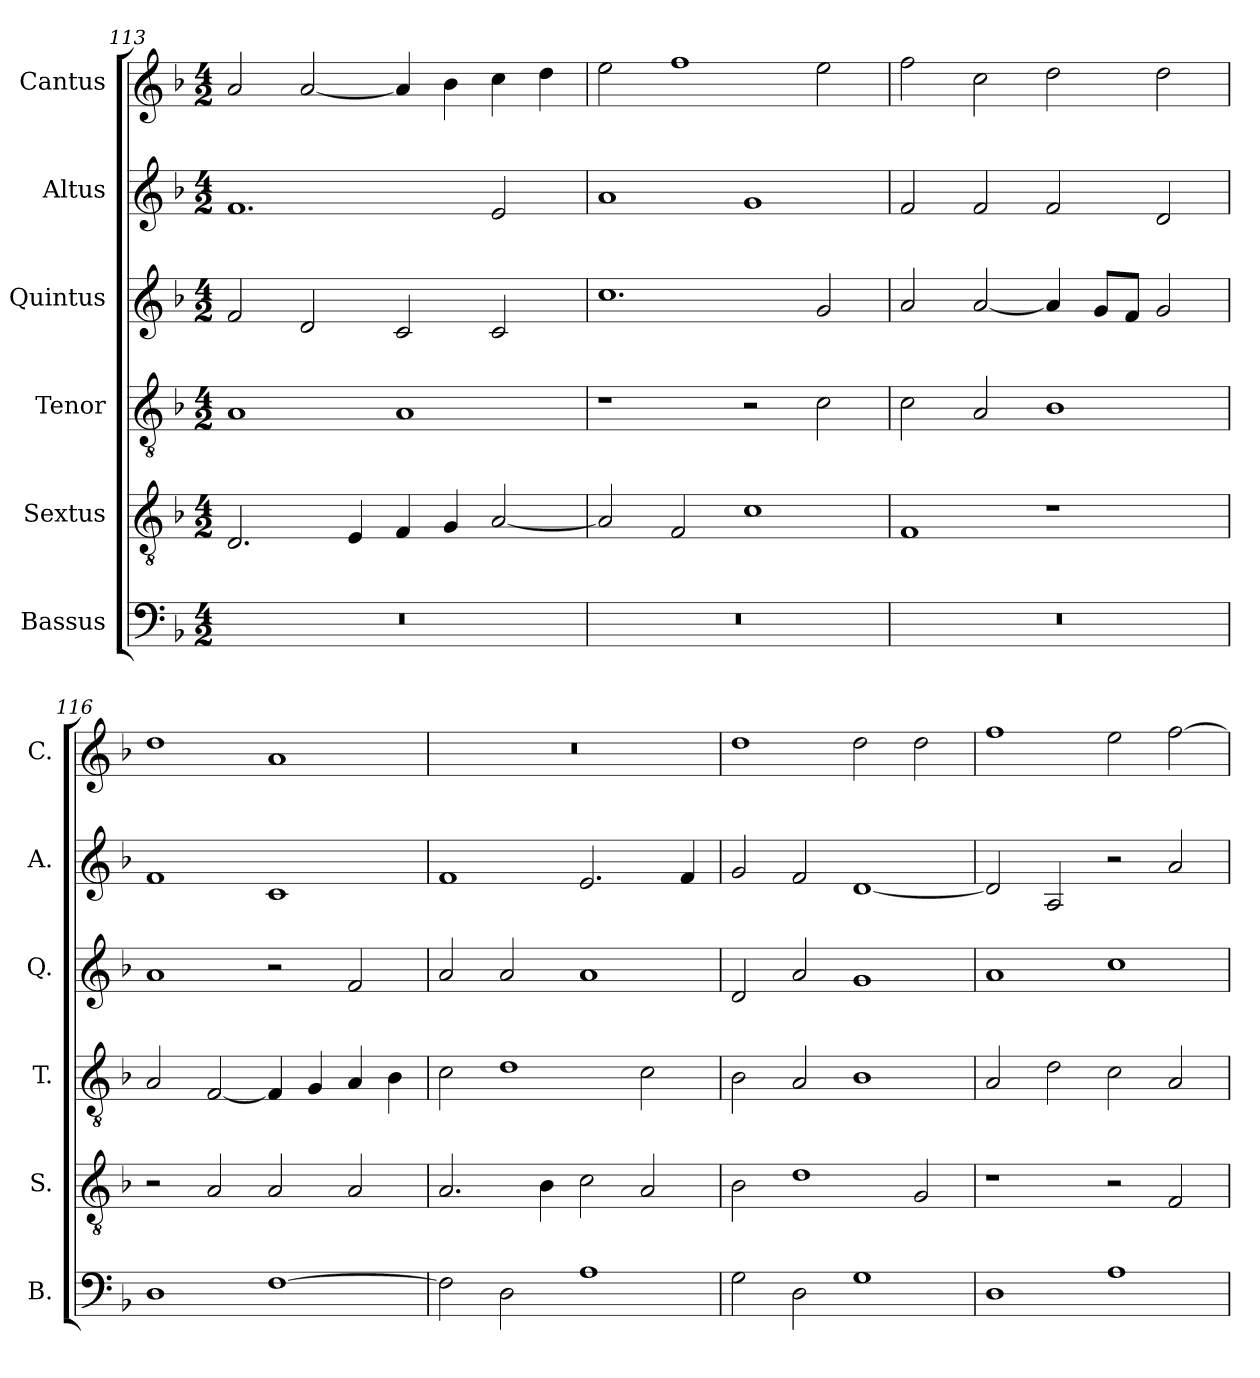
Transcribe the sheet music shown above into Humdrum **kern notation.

**kern	**kern	**kern	**kern	**kern	**kern
*part6	*part5	*part4	*part3	*part2	*part1
*staff6	*staff5	*staff4	*staff3	*staff2	*staff1
*I"Bassus	*I"Sextus	*I"Tenor	*I"Quintus	*I"Altus	*I"Cantus
*I'B.	*I'S.	*I'T.	*I'Q.	*I'A.	*I'C.
*clefF4	*clefGv2	*clefGv2	*clefG2	*clefG2	*clefG2
*k[b-]	*k[b-]	*k[b-]	*k[b-]	*k[b-]	*k[b-]
*M4/2	*M4/2	*M4/2	*M4/2	*M4/2	*M4/2
=113	=113	=113	=113	=113	=113
0r	2.D/	1A	2f/	1.f	2a/
.	.	.	2d/	.	[2a/
.	4E/	.	.	.	.
.	4F/	1A	2c/	.	4a/]
.	4G/	.	.	.	4b-\
.	[2A/	.	2c/	2e/	4cc\
.	.	.	.	.	4dd\
=114	=114	=114	=114	=114	=114
0r	2A/]	1r	1.cc	1a	2ee\
.	2F/	.	.	.	1ff
.	1c	2r	.	1g	.
.	.	2c\	2g/	.	2ee\
=115	=115	=115	=115	=115	=115
0r	1F	2c\	2a/	2f/	2ff\
.	.	2A/	[2a/	2f/	2cc\
.	1r	1B-	4a/]	2f/	2dd\
.	.	.	8g/L	.	.
.	.	.	8f/J	.	.
.	.	.	2g/	2d/	2dd\
!!LO:PB:g=z
=116	=116	=116	=116	=116	=116
1D	2r	2A/	1a	1f	1dd
.	2A/	[2F/	.	.	.
[1F	2A/	4F/]	2r	1c	1a
.	.	4G/	.	.	.
.	2A/	4A/	2f/	.	.
.	.	4B-\	.	.	.
=117	=117	=117	=117	=117	=117
2F\]	2.A/	2c\	2a/	1f	0r
2D\	.	1d	2a/	.	.
.	4B-\	.	.	.	.
1A	2c\	.	1a	2.e/	.
.	2A/	2c\	.	.	.
.	.	.	.	4f/	.
=118	=118	=118	=118	=118	=118
2G\	2B-\	2B-\	2d/	2g/	1dd
2D\	1d	2A/	2a/	2f/	.
1G	.	1B-	1g	[1d	2dd\
.	2G/	.	.	.	2dd\
=119	=119	=119	=119	=119	=119
1D	1r	2A/	1a	2d/]	1ff
.	.	2d\	.	2A/	.
1A	2r	2c\	1cc	2r	2ee\
.	2F/	2A/	.	2a/	[2ff\
=	=	=	=	=	=
*-	*-	*-	*-	*-	*-
